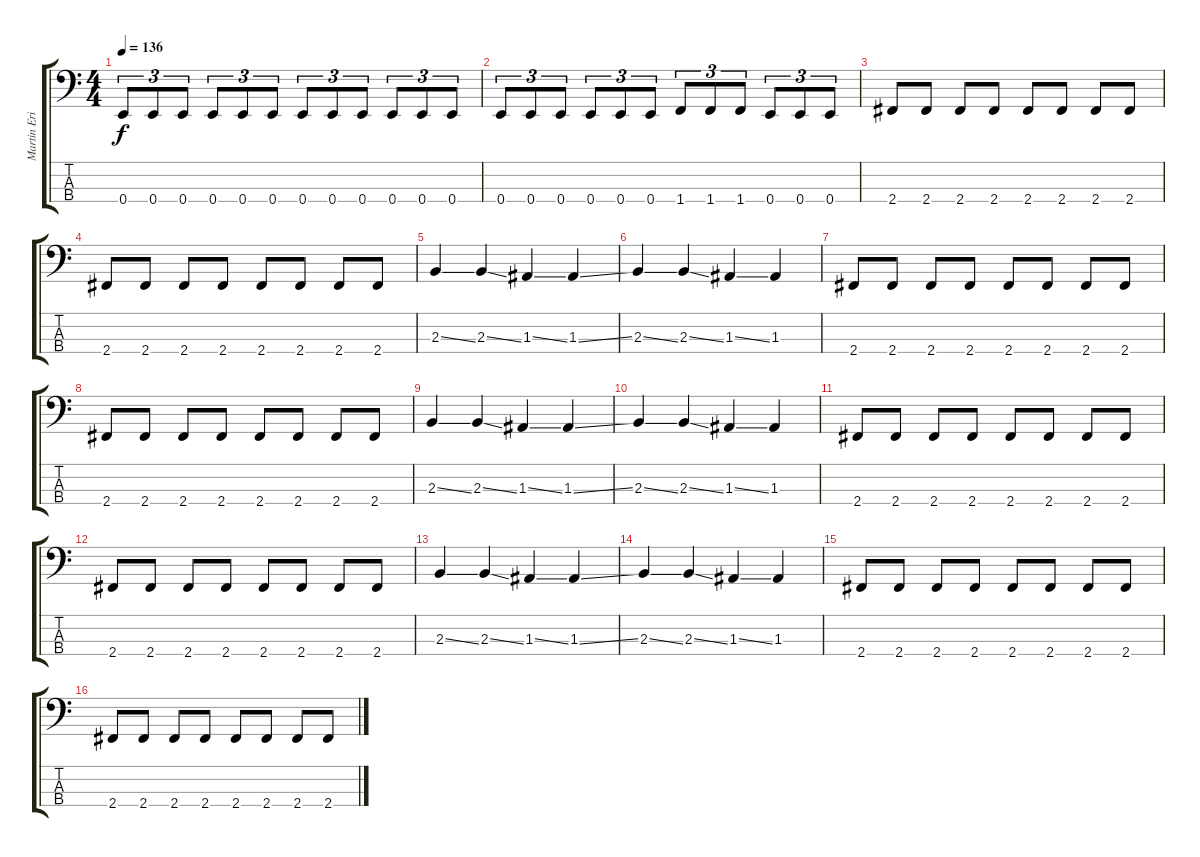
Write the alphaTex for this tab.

\track ("Martin Eric Ain (Bass)" "Martin Eri") {instrument electricbassfinger}
\staff {score tabs}
\tuning (G2 D2 A1 E1) {hide}
\ts (4 4)
\tempo 136
\clef f4
\ks c
0.4.8{tu (3 2) dy f} 0.4.8{tu (3 2)} 0.4.8{tu (3 2)} 0.4.8{tu (3 2)} 0.4.8{tu (3 2)} 0.4.8{tu (3 2)} 0.4.8{tu (3 2)} 0.4.8{tu (3 2)} 0.4.8{tu (3 2)} 0.4.8{tu (3 2)} 0.4.8{tu (3 2)} 0.4.8{tu (3 2)} |
0.4.8{tu (3 2)} 0.4.8{tu (3 2)} 0.4.8{tu (3 2)} 0.4.8{tu (3 2)} 0.4.8{tu (3 2)} 0.4.8{tu (3 2)} 1.4.8{tu (3 2)} 1.4.8{tu (3 2)} 1.4.8{tu (3 2)} 0.4.8{tu (3 2)} 0.4.8{tu (3 2)} 0.4.8{tu (3 2)} |
2.4.8 2.4.8 2.4.8 2.4.8 2.4.8 2.4.8 2.4.8 2.4.8 |
2.4.8 2.4.8 2.4.8 2.4.8 2.4.8 2.4.8 2.4.8 2.4.8 |
2.3{ss}.4 2.3{ss}.4 1.3{ss}.4 1.3{ss}.4 |
2.3{ss}.4 2.3{ss}.4 1.3{ss}.4 1.3.4 |
2.4.8 2.4.8 2.4.8 2.4.8 2.4.8 2.4.8 2.4.8 2.4.8 |
2.4.8 2.4.8 2.4.8 2.4.8 2.4.8 2.4.8 2.4.8 2.4.8 |
2.3{ss}.4 2.3{ss}.4 1.3{ss}.4 1.3{ss}.4 |
2.3{ss}.4 2.3{ss}.4 1.3{ss}.4 1.3.4 |
2.4.8 2.4.8 2.4.8 2.4.8 2.4.8 2.4.8 2.4.8 2.4.8 |
2.4.8 2.4.8 2.4.8 2.4.8 2.4.8 2.4.8 2.4.8 2.4.8 |
2.3{ss}.4 2.3{ss}.4 1.3{ss}.4 1.3{ss}.4 |
2.3{ss}.4 2.3{ss}.4 1.3{ss}.4 1.3.4 |
2.4.8 2.4.8 2.4.8 2.4.8 2.4.8 2.4.8 2.4.8 2.4.8 |
2.4.8 2.4.8 2.4.8 2.4.8 2.4.8 2.4.8 2.4.8 2.4.8
